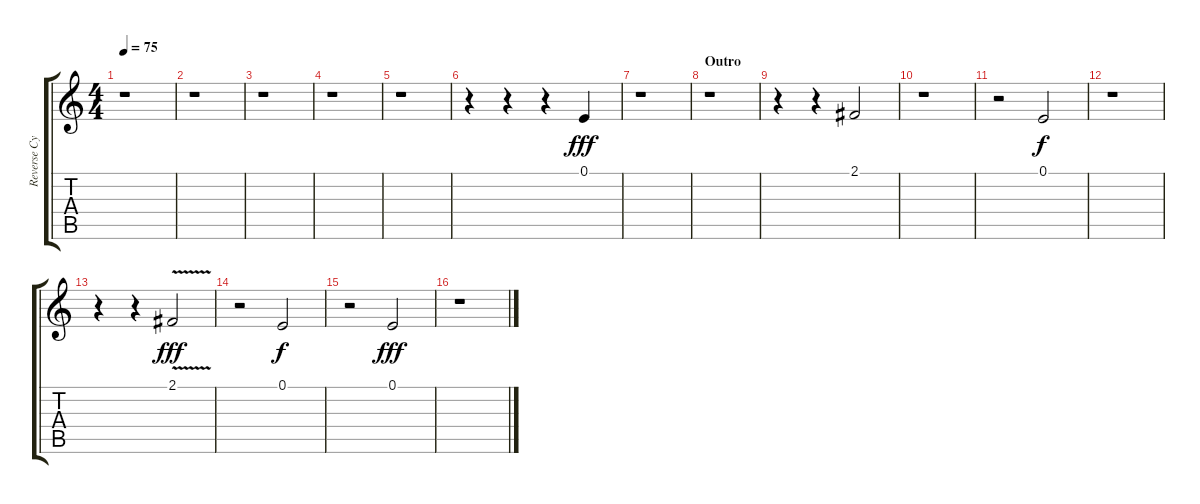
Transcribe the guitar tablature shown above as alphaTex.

\track ("Reverse Cymbal" "Reverse Cy") {instrument reversecymbal}
\staff {score tabs}
\tuning (E4 B3 G3 D3 A2 E2) {hide}
\ts (4 4)
\tempo 75
\clef g2
\ks c
r.1{dy fff} |
r.1 |
r.1 |
r.1 |
r.1 |
r.4 r.4 r.4 0.1.4 |
r.1 |
\section ("" "Outro")
r.1 |
r.4 r.4 2.1.2 |
r.1 |
r.2 0.1.2{dy f} |
r.1 |
r.4 r.4 2.1{v}.2{dy fff} |
r.2 0.1.2{dy f} |
r.2 0.1.2{dy fff} |
r.1
